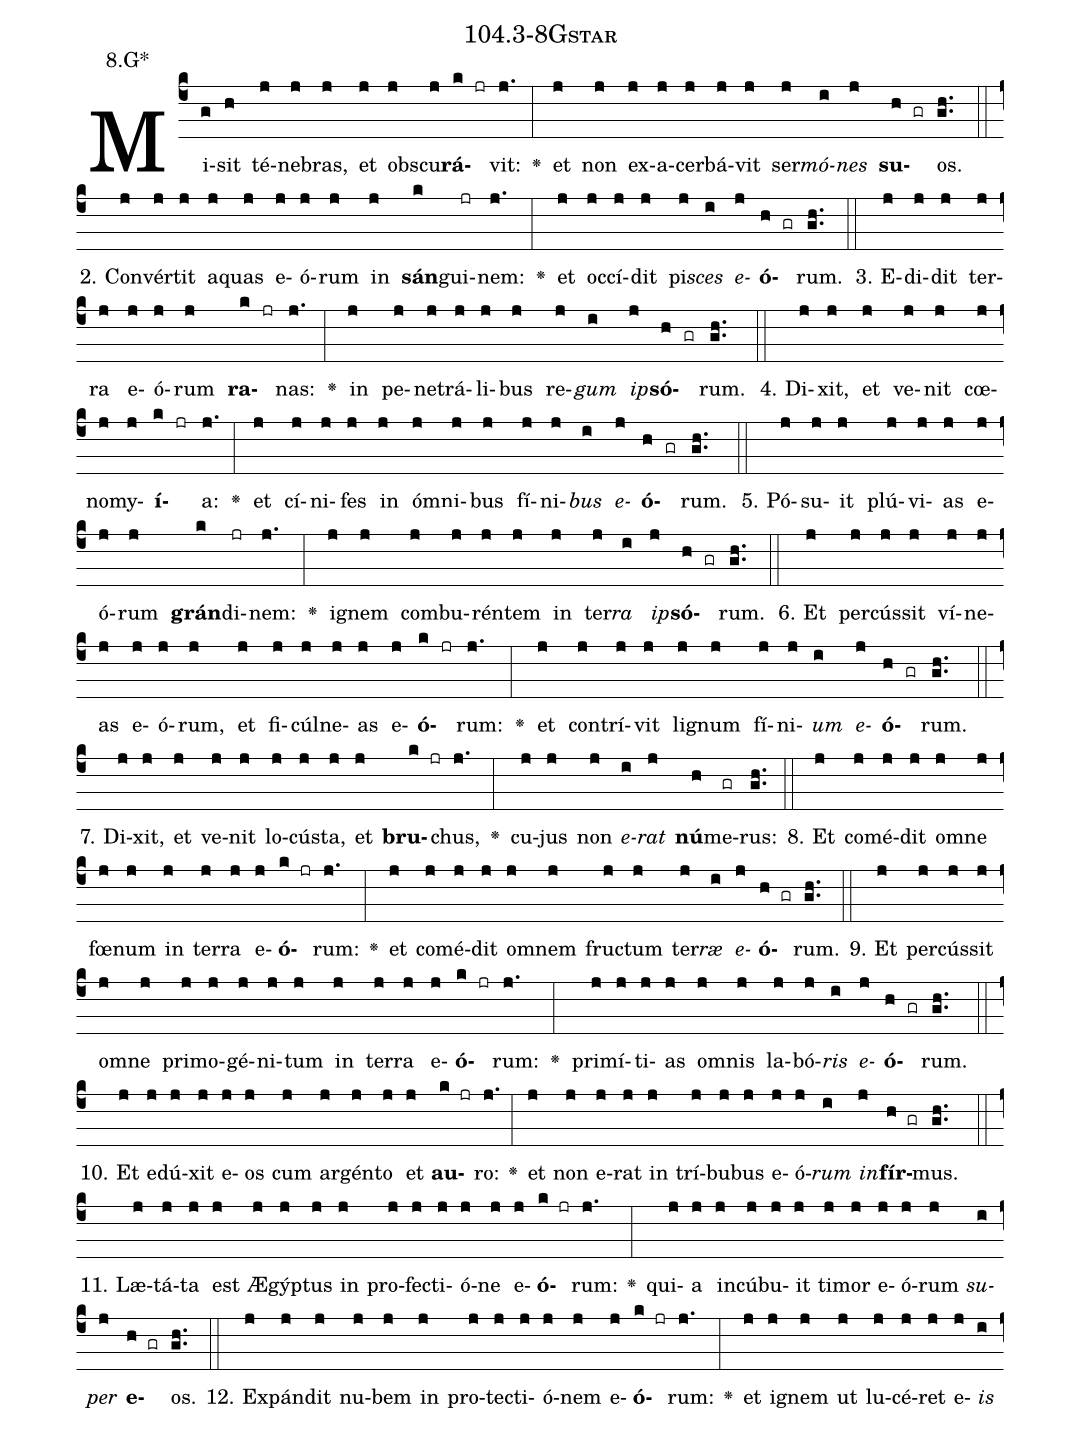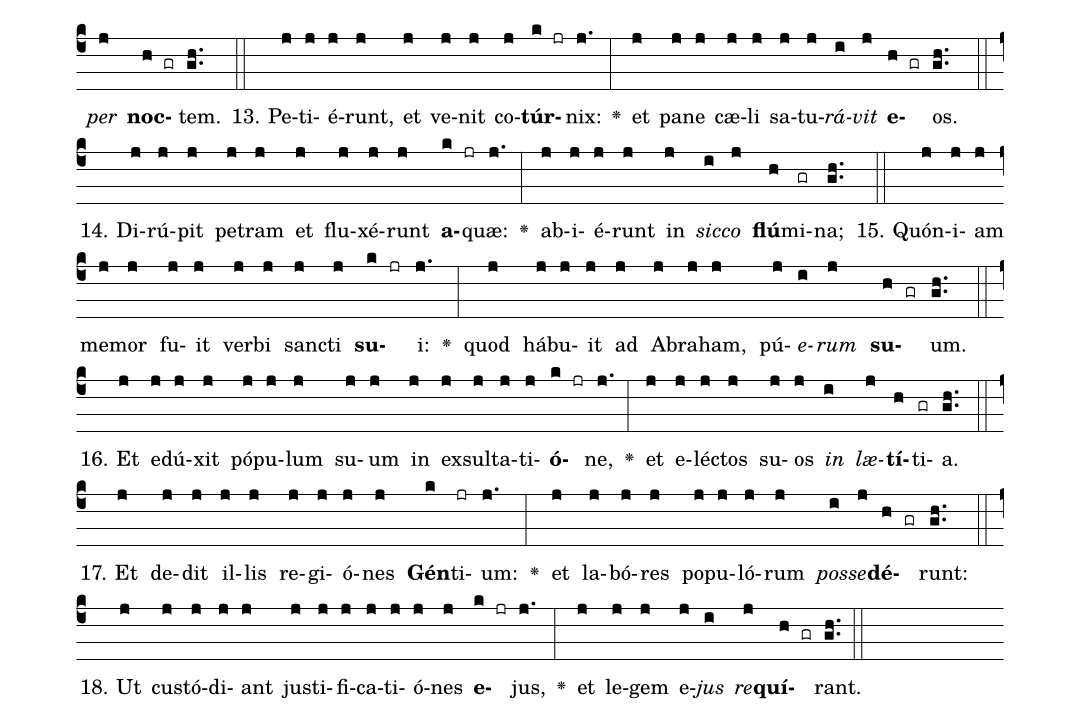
name: 104.3-8Gstar;
annotation: 8.G*;
%%
(c4)Mi(g)sit(h) té(j)ne(j)bras,(j) et(j) obs(j)cu(j)<b>rá</b>(k jr)vit:(j.) <v>\greheightstar</v>(:) et(j) non(j) ex(j)a(j)cer(j)bá(j)vit(j) ser(j)<i>mó</i>(i)<i>nes</i>(j) <b>su</b>(h gr)os.(gh..) (::)
2. Con(j)vér(j)tit(j) a(j)quas(j) e(j)ó(j)rum(j) in(j) <b>sán</b>(k)gui(jr)nem:(j.) <v>\greheightstar</v>(:) et(j) oc(j)cí(j)dit(j) pi(j)<i>sces</i>(i) <i>e</i>(j)<b>ó</b>(h gr)rum.(gh..) (::)
3. E(j)di(j)dit(j) ter(j)ra(j) e(j)ó(j)rum(j) <b>ra</b>(k jr)nas:(j.) <v>\greheightstar</v>(:) in(j) pe(j)ne(j)trá(j)li(j)bus(j) re(j)<i>gum</i>(i) <i>ip</i>(j)<b>só</b>(h gr)rum.(gh..) (::)
4. Di(j)xit,(j) et(j) ve(j)nit(j) cœ(j)no(j)my(j)<b>í</b>(k jr)a:(j.) <v>\greheightstar</v>(:) et(j) cí(j)ni(j)fes(j) in(j) óm(j)ni(j)bus(j) fí(j)ni(j)<i>bus</i>(i) <i>e</i>(j)<b>ó</b>(h gr)rum.(gh..) (::)
5. Pó(j)su(j)it(j) plú(j)vi(j)as(j) e(j)ó(j)rum(j) <b>grán</b>(k)di(jr)nem:(j.) <v>\greheightstar</v>(:) i(j)gnem(j) com(j)bu(j)rén(j)tem(j) in(j) ter(j)<i>ra</i>(i) <i>ip</i>(j)<b>só</b>(h gr)rum.(gh..) (::)
6. Et(j) per(j)cús(j)sit(j) ví(j)ne(j)as(j) e(j)ó(j)rum,(j) et(j) fi(j)cúl(j)ne(j)as(j) e(j)<b>ó</b>(k jr)rum:(j.) <v>\greheightstar</v>(:) et(j) con(j)trí(j)vit(j) li(j)gnum(j) fí(j)ni(j)<i>um</i>(i) <i>e</i>(j)<b>ó</b>(h gr)rum.(gh..) (::)
7. Di(j)xit,(j) et(j) ve(j)nit(j) lo(j)cús(j)ta,(j) et(j) <b>bru</b>(k jr)chus,(j.) <v>\greheightstar</v>(:) cu(j)jus(j) non(j) <i>e</i>(i)<i>rat</i>(j) <b>nú</b>(h)me(gr)rus:(gh..) (::)
8. Et(j) com(j)é(j)dit(j) om(j)ne(j) fœ(j)num(j) in(j) ter(j)ra(j) e(j)<b>ó</b>(k jr)rum:(j.) <v>\greheightstar</v>(:) et(j) com(j)é(j)dit(j) om(j)nem(j) fruc(j)tum(j) ter(j)<i>ræ</i>(i) <i>e</i>(j)<b>ó</b>(h gr)rum.(gh..) (::)
9. Et(j) per(j)cús(j)sit(j) om(j)ne(j) pri(j)mo(j)gé(j)ni(j)tum(j) in(j) ter(j)ra(j) e(j)<b>ó</b>(k jr)rum:(j.) <v>\greheightstar</v>(:) pri(j)mí(j)ti(j)as(j) om(j)nis(j) la(j)bó(j)<i>ris</i>(i) <i>e</i>(j)<b>ó</b>(h gr)rum.(gh..) (::)
10. Et(j) e(j)dú(j)xit(j) e(j)os(j) cum(j) ar(j)gén(j)to(j) et(j) <b>au</b>(k jr)ro:(j.) <v>\greheightstar</v>(:) et(j) non(j) e(j)rat(j) in(j) trí(j)bu(j)bus(j) e(j)ó(j)<i>rum</i>(i) <i>in</i>(j)<b>fír</b>(h gr)mus.(gh..) (::)
11. Læ(j)tá(j)ta(j) est(j) Æ(j)gýp(j)tus(j) in(j) pro(j)fec(j)ti(j)ó(j)ne(j) e(j)<b>ó</b>(k jr)rum:(j.) <v>\greheightstar</v>(:) qui(j)a(j) in(j)cú(j)bu(j)it(j) ti(j)mor(j) e(j)ó(j)rum(j) <i>su</i>(i)<i>per</i>(j) <b>e</b>(h gr)os.(gh..) (::)
12. Ex(j)pán(j)dit(j) nu(j)bem(j) in(j) pro(j)tec(j)ti(j)ó(j)nem(j) e(j)<b>ó</b>(k jr)rum:(j.) <v>\greheightstar</v>(:) et(j) i(j)gnem(j) ut(j) lu(j)cé(j)ret(j) e(j)<i>is</i>(i) <i>per</i>(j) <b>noc</b>(h gr)tem.(gh..) (::)
13. Pe(j)ti(j)é(j)runt,(j) et(j) ve(j)nit(j) co(j)<b>túr</b>(k jr)nix:(j.) <v>\greheightstar</v>(:) et(j) pa(j)ne(j) cæ(j)li(j) sa(j)tu(j)<i>rá</i>(i)<i>vit</i>(j) <b>e</b>(h gr)os.(gh..) (::)
14. Di(j)rú(j)pit(j) pe(j)tram(j) et(j) flu(j)xé(j)runt(j) <b>a</b>(k jr)quæ:(j.) <v>\greheightstar</v>(:) ab(j)i(j)é(j)runt(j) in(j) <i>sic</i>(i)<i>co</i>(j) <b>flú</b>(h)mi(gr)na;(gh..) (::)
15. Quón(j)i(j)am(j) me(j)mor(j) fu(j)it(j) ver(j)bi(j) sanc(j)ti(j) <b>su</b>(k jr)i:(j.) <v>\greheightstar</v>(:) quod(j) há(j)bu(j)it(j) ad(j) A(j)bra(j)ham,(j) pú(j)<i>e</i>(i)<i>rum</i>(j) <b>su</b>(h gr)um.(gh..) (::)
16. Et(j) e(j)dú(j)xit(j) pó(j)pu(j)lum(j) su(j)um(j) in(j) ex(j)sul(j)ta(j)ti(j)<b>ó</b>(k jr)ne,(j.) <v>\greheightstar</v>(:) et(j) e(j)léc(j)tos(j) su(j)os(j) <i>in</i>(i) <i>læ</i>(j)<b>tí</b>(h)ti(gr)a.(gh..) (::)
17. Et(j) de(j)dit(j) il(j)lis(j) re(j)gi(j)ó(j)nes(j) <b>Gén</b>(k)ti(jr)um:(j.) <v>\greheightstar</v>(:) et(j) la(j)bó(j)res(j) po(j)pu(j)ló(j)rum(j) <i>pos</i>(i)<i>se</i>(j)<b>dé</b>(h gr)runt:(gh..) (::)
18. Ut(j) cus(j)tó(j)di(j)ant(j) jus(j)ti(j)fi(j)ca(j)ti(j)ó(j)nes(j) <b>e</b>(k jr)jus,(j.) <v>\greheightstar</v>(:) et(j) le(j)gem(j) e(j)<i>jus</i>(i) <i>re</i>(j)<b>quí</b>(h gr)rant.(gh..) (::)
